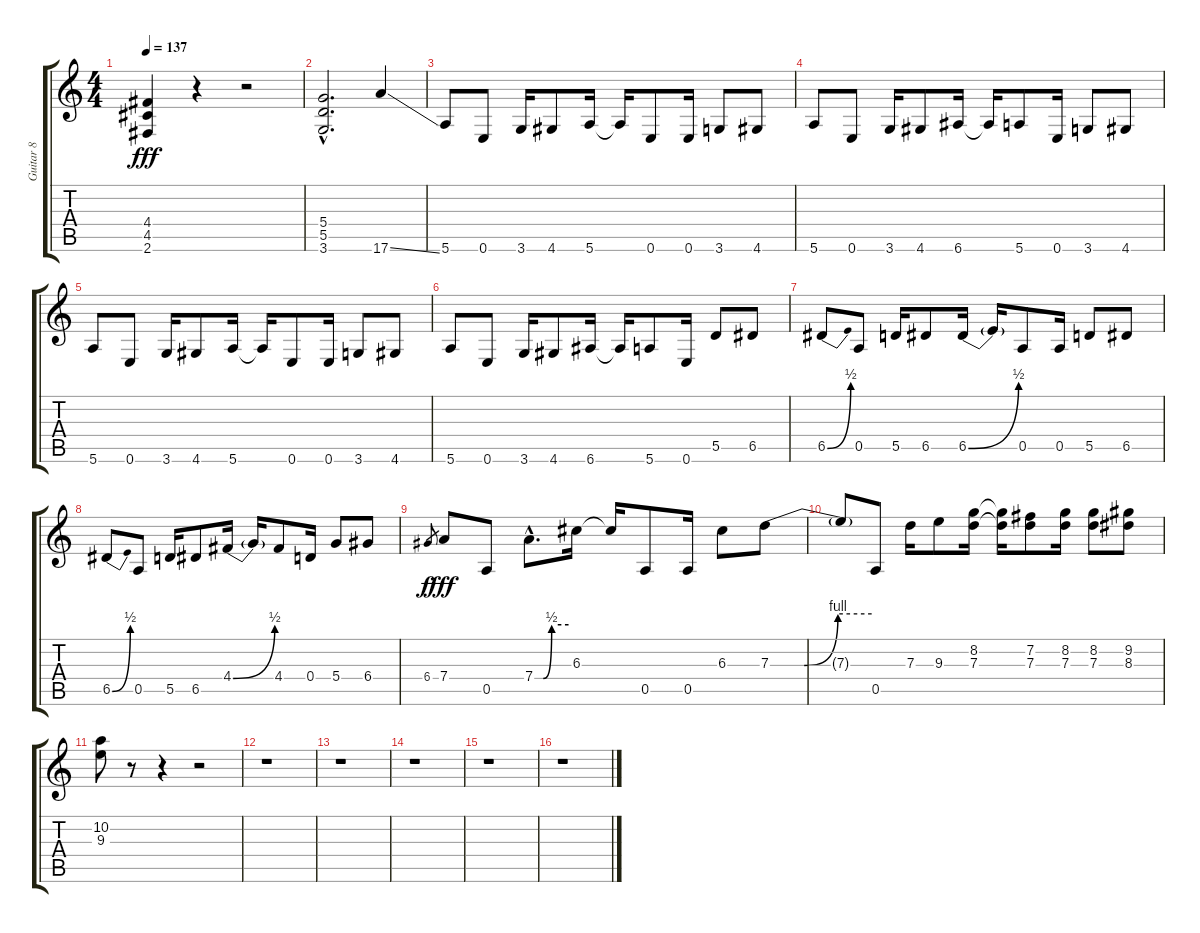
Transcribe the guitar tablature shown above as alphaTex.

\track ("Guitar 8" "Guitar 8") {instrument distortionguitar}
\staff {score tabs}
\tuning (E4 B3 G3 D3 A2 E2) {hide}
\ts (4 4)
\tempo 137
\clef g2
\ks c
(4.4 4.5 2.6).4{dy fff} r.4 r.2 |
(5.4{hac} 5.5{hac} 3.6{hac}).2{d} 17.6{ss}.4 |
5.6.8 0.6.8 3.6.16 4.6.8 5.6.16 5.6{t}.16 0.6.8 0.6.16 3.6.8 4.6.8 |
5.6.8 0.6.8 3.6.16 4.6.8 6.6.16 6.6{t}.16 5.6.8 0.6.16 3.6.8 4.6.8 |
5.6.8 0.6.8 3.6.16 4.6.8 5.6.16 5.6{t}.16 0.6.8 0.6.16 3.6.8 4.6.8 |
5.6.8 0.6.8 3.6.16 4.6.8 6.6.16 6.6{t}.16 5.6.8 0.6.16 5.5.8 6.5.8 |
6.5{be (bend 0 0 60 2)}.8 0.5.8 5.5.16 6.5.8 6.5{be (bend 0 0 60 2)}.16 6.5{t}.16 0.5.8 0.5.16 5.5.8 6.5.8 |
6.5{be (bend 0 0 60 2)}.8 0.5.8 5.5.16 6.5.8 4.4{be (bend 0 0 60 2)}.16 4.4{t}.16 4.4.8 0.4.16 5.4.8 6.4.8 |
6.4.8{gr dy f} 7.4.8{dy fff} 0.5.8 7.4{be (custom 0 0 15 0 30 2 60 2) hac}.8{d} 6.3.16 6.3{t}.16 0.5.8 0.5.16 6.3.8 7.3{be (custom 0 0 20 0 40 4 60 4)}.8 |
7.3{t}.8 0.5.8 7.3.16 9.3.8 (8.2 7.3).16 (8.2{t} 7.3{t}).16 (7.2 7.3).8 (8.2 7.3).16 (8.2 7.3).8 (9.2 8.3).8 |
(10.2 9.3).8 r.8 r.4 r.2 |
r.1 |
r.1 |
r.1 |
r.1 |
r.1
